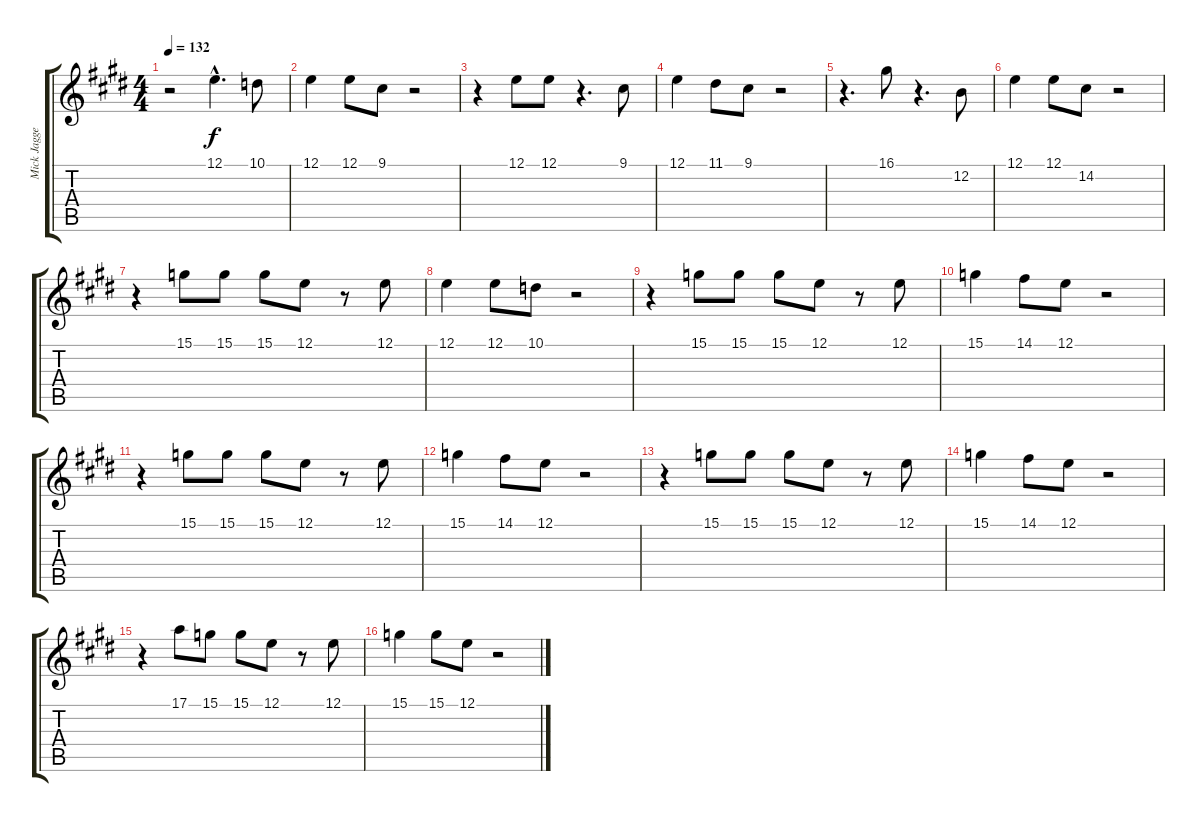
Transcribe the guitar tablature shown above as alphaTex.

\track ("Mick Jagger [Voice] " "Mick Jagge") {instrument trombone}
\staff {score tabs}
\tuning (E4 B3 G3 D3 A2 E2) {hide}
\ts (4 4)
\tempo 132
\clef g2
\ks e
r.2{dy f} 12.1{hac}.4{d} 10.1.8 |
12.1.4 12.1.8 9.1.8 r.2 |
r.4 12.1.8 12.1.8 r.4{d} 9.1.8 |
12.1.4 11.1.8 9.1.8 r.2 |
r.4{d} 16.1.8 r.4{d} 12.2.8 |
12.1.4 12.1.8 14.2.8 r.2 |
r.4 15.1.8 15.1.8 15.1.8 12.1.8 r.8 12.1.8 |
12.1.4 12.1.8 10.1.8 r.2 |
r.4 15.1.8 15.1.8 15.1.8 12.1.8 r.8 12.1.8 |
15.1.4 14.1.8 12.1.8 r.2 |
r.4 15.1.8 15.1.8 15.1.8 12.1.8 r.8 12.1.8 |
15.1.4 14.1.8 12.1.8 r.2 |
r.4 15.1.8 15.1.8 15.1.8 12.1.8 r.8 12.1.8 |
15.1.4 14.1.8 12.1.8 r.2 |
r.4 17.1.8 15.1.8 15.1.8 12.1.8 r.8 12.1.8 |
15.1.4 15.1.8 12.1.8 r.2
